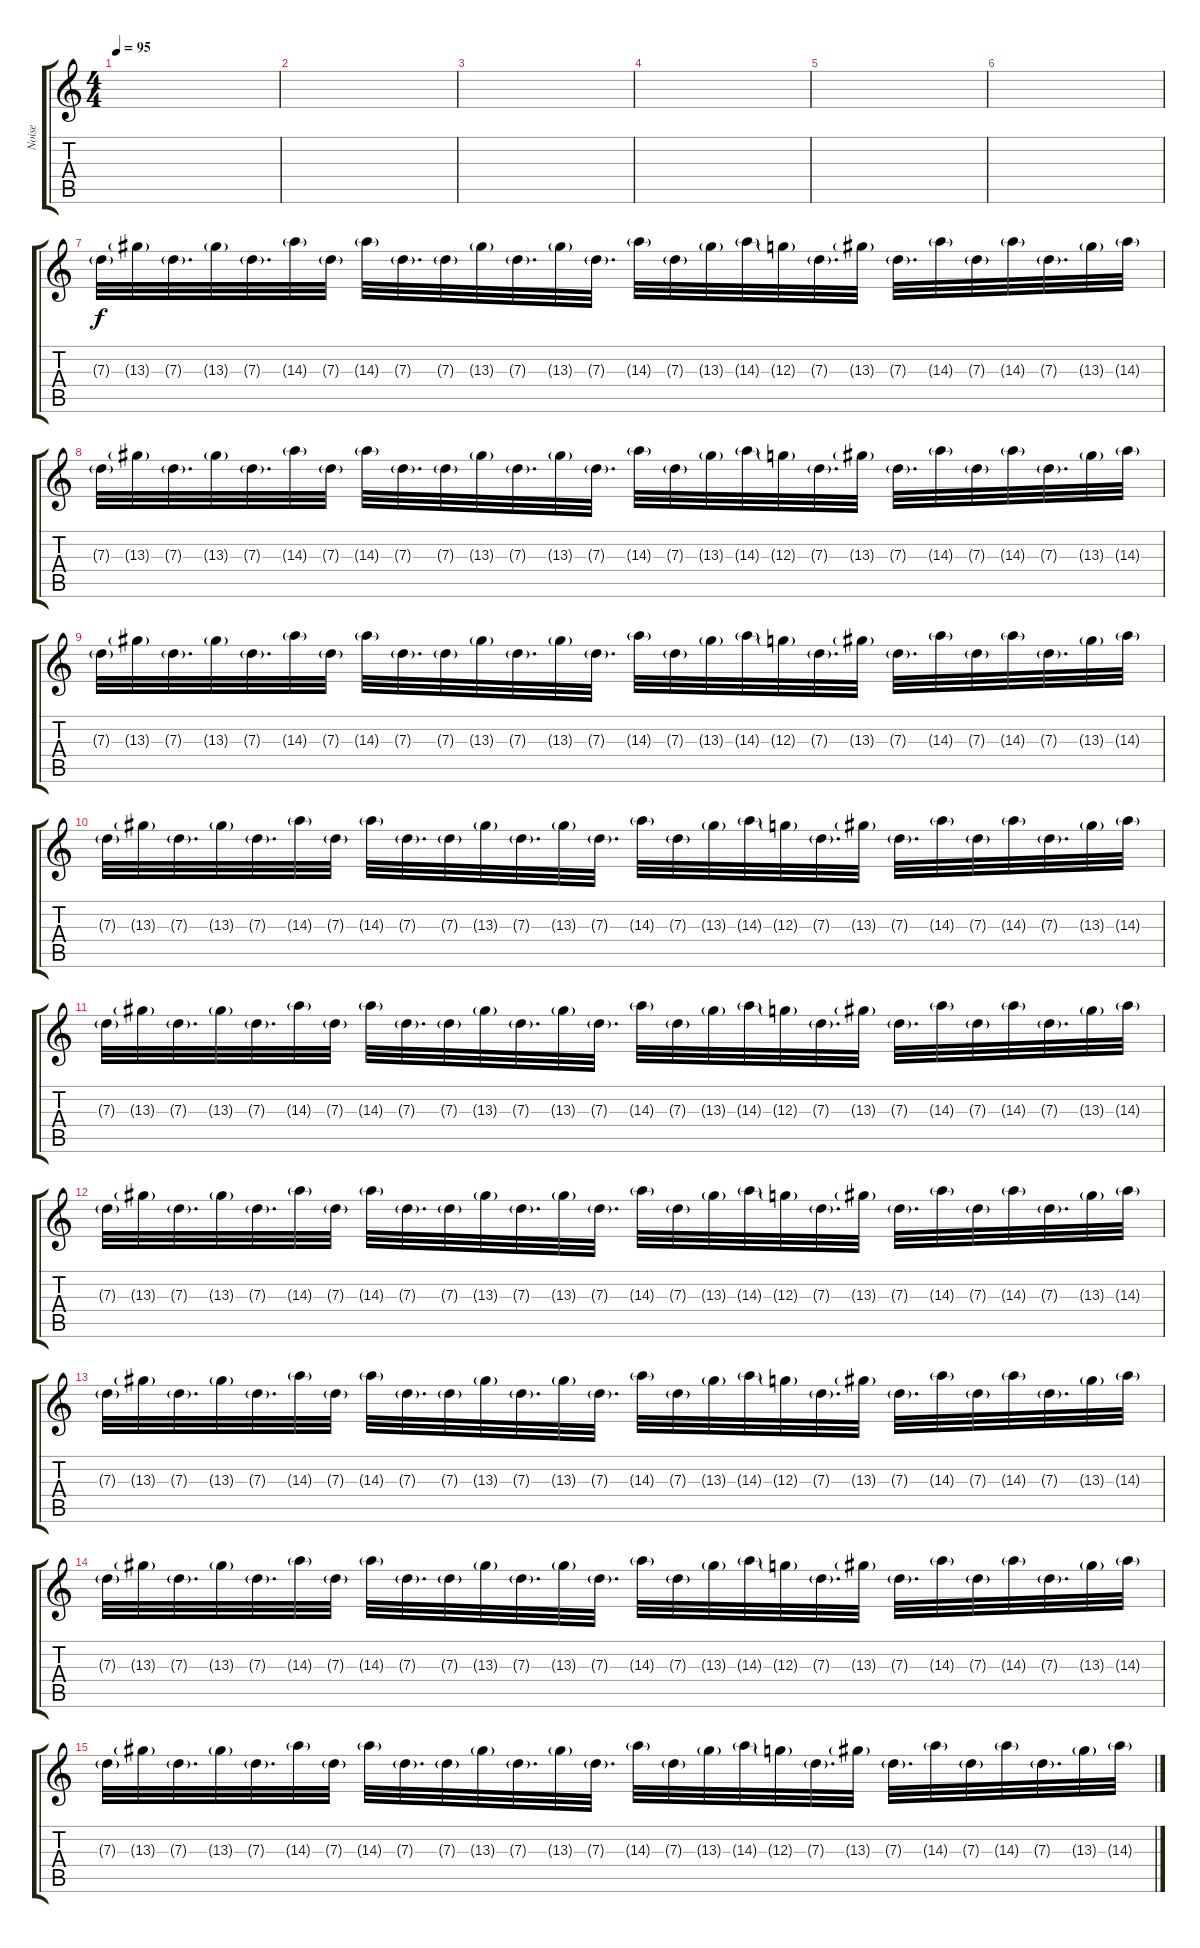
\track ("Noise" "Noise") {instrument overdrivenguitar}
\staff {score tabs}
\tuning (E4 B3 G3 D3 A2 D2) {hide}
\ts (4 4)
\tempo 95
\clef g2
\ks c
|
|
|
|
|
|
7.3{g}.32 13.3{g}.32 7.3{g}.32{d} 13.3{g}.32 7.3{g}.32{d} 14.3{g}.32 7.3{g}.32 14.3{g}.32 7.3{g}.32{d} 7.3{g}.32 13.3{g}.32 7.3{g}.32{d} 13.3{g}.32 7.3{g}.32{d} 14.3{g}.32 7.3{g}.32 13.3{g}.32 14.3{g}.32 12.3{g}.32 7.3{g}.32{d} 13.3{g}.32 7.3{g}.32{d} 14.3{g}.32 7.3{g}.32 14.3{g}.32 7.3{g}.32{d} 13.3{g}.32 14.3{g}.32 |
7.3{g}.32 13.3{g}.32 7.3{g}.32{d} 13.3{g}.32 7.3{g}.32{d} 14.3{g}.32 7.3{g}.32 14.3{g}.32 7.3{g}.32{d} 7.3{g}.32 13.3{g}.32 7.3{g}.32{d} 13.3{g}.32 7.3{g}.32{d} 14.3{g}.32 7.3{g}.32 13.3{g}.32 14.3{g}.32 12.3{g}.32 7.3{g}.32{d} 13.3{g}.32 7.3{g}.32{d} 14.3{g}.32 7.3{g}.32 14.3{g}.32 7.3{g}.32{d} 13.3{g}.32 14.3{g}.32 |
7.3{g}.32 13.3{g}.32 7.3{g}.32{d} 13.3{g}.32 7.3{g}.32{d} 14.3{g}.32 7.3{g}.32 14.3{g}.32 7.3{g}.32{d} 7.3{g}.32 13.3{g}.32 7.3{g}.32{d} 13.3{g}.32 7.3{g}.32{d} 14.3{g}.32 7.3{g}.32 13.3{g}.32 14.3{g}.32 12.3{g}.32 7.3{g}.32{d} 13.3{g}.32 7.3{g}.32{d} 14.3{g}.32 7.3{g}.32 14.3{g}.32 7.3{g}.32{d} 13.3{g}.32 14.3{g}.32 |
7.3{g}.32 13.3{g}.32 7.3{g}.32{d} 13.3{g}.32 7.3{g}.32{d} 14.3{g}.32 7.3{g}.32 14.3{g}.32 7.3{g}.32{d} 7.3{g}.32 13.3{g}.32 7.3{g}.32{d} 13.3{g}.32 7.3{g}.32{d} 14.3{g}.32 7.3{g}.32 13.3{g}.32 14.3{g}.32 12.3{g}.32 7.3{g}.32{d} 13.3{g}.32 7.3{g}.32{d} 14.3{g}.32 7.3{g}.32 14.3{g}.32 7.3{g}.32{d} 13.3{g}.32 14.3{g}.32 |
7.3{g}.32 13.3{g}.32 7.3{g}.32{d} 13.3{g}.32 7.3{g}.32{d} 14.3{g}.32 7.3{g}.32 14.3{g}.32 7.3{g}.32{d} 7.3{g}.32 13.3{g}.32 7.3{g}.32{d} 13.3{g}.32 7.3{g}.32{d} 14.3{g}.32 7.3{g}.32 13.3{g}.32 14.3{g}.32 12.3{g}.32 7.3{g}.32{d} 13.3{g}.32 7.3{g}.32{d} 14.3{g}.32 7.3{g}.32 14.3{g}.32 7.3{g}.32{d} 13.3{g}.32 14.3{g}.32 |
7.3{g}.32 13.3{g}.32 7.3{g}.32{d} 13.3{g}.32 7.3{g}.32{d} 14.3{g}.32 7.3{g}.32 14.3{g}.32 7.3{g}.32{d} 7.3{g}.32 13.3{g}.32 7.3{g}.32{d} 13.3{g}.32 7.3{g}.32{d} 14.3{g}.32 7.3{g}.32 13.3{g}.32 14.3{g}.32 12.3{g}.32 7.3{g}.32{d} 13.3{g}.32 7.3{g}.32{d} 14.3{g}.32 7.3{g}.32 14.3{g}.32 7.3{g}.32{d} 13.3{g}.32 14.3{g}.32 |
7.3{g}.32 13.3{g}.32 7.3{g}.32{d} 13.3{g}.32 7.3{g}.32{d} 14.3{g}.32 7.3{g}.32 14.3{g}.32 7.3{g}.32{d} 7.3{g}.32 13.3{g}.32 7.3{g}.32{d} 13.3{g}.32 7.3{g}.32{d} 14.3{g}.32 7.3{g}.32 13.3{g}.32 14.3{g}.32 12.3{g}.32 7.3{g}.32{d} 13.3{g}.32 7.3{g}.32{d} 14.3{g}.32 7.3{g}.32 14.3{g}.32 7.3{g}.32{d} 13.3{g}.32 14.3{g}.32 |
7.3{g}.32 13.3{g}.32 7.3{g}.32{d} 13.3{g}.32 7.3{g}.32{d} 14.3{g}.32 7.3{g}.32 14.3{g}.32 7.3{g}.32{d} 7.3{g}.32 13.3{g}.32 7.3{g}.32{d} 13.3{g}.32 7.3{g}.32{d} 14.3{g}.32 7.3{g}.32 13.3{g}.32 14.3{g}.32 12.3{g}.32 7.3{g}.32{d} 13.3{g}.32 7.3{g}.32{d} 14.3{g}.32 7.3{g}.32 14.3{g}.32 7.3{g}.32{d} 13.3{g}.32 14.3{g}.32 |
7.3{g}.32 13.3{g}.32 7.3{g}.32{d} 13.3{g}.32 7.3{g}.32{d} 14.3{g}.32 7.3{g}.32 14.3{g}.32 7.3{g}.32{d} 7.3{g}.32 13.3{g}.32 7.3{g}.32{d} 13.3{g}.32 7.3{g}.32{d} 14.3{g}.32 7.3{g}.32 13.3{g}.32 14.3{g}.32 12.3{g}.32 7.3{g}.32{d} 13.3{g}.32 7.3{g}.32{d} 14.3{g}.32 7.3{g}.32 14.3{g}.32 7.3{g}.32{d} 13.3{g}.32 14.3{g}.32
